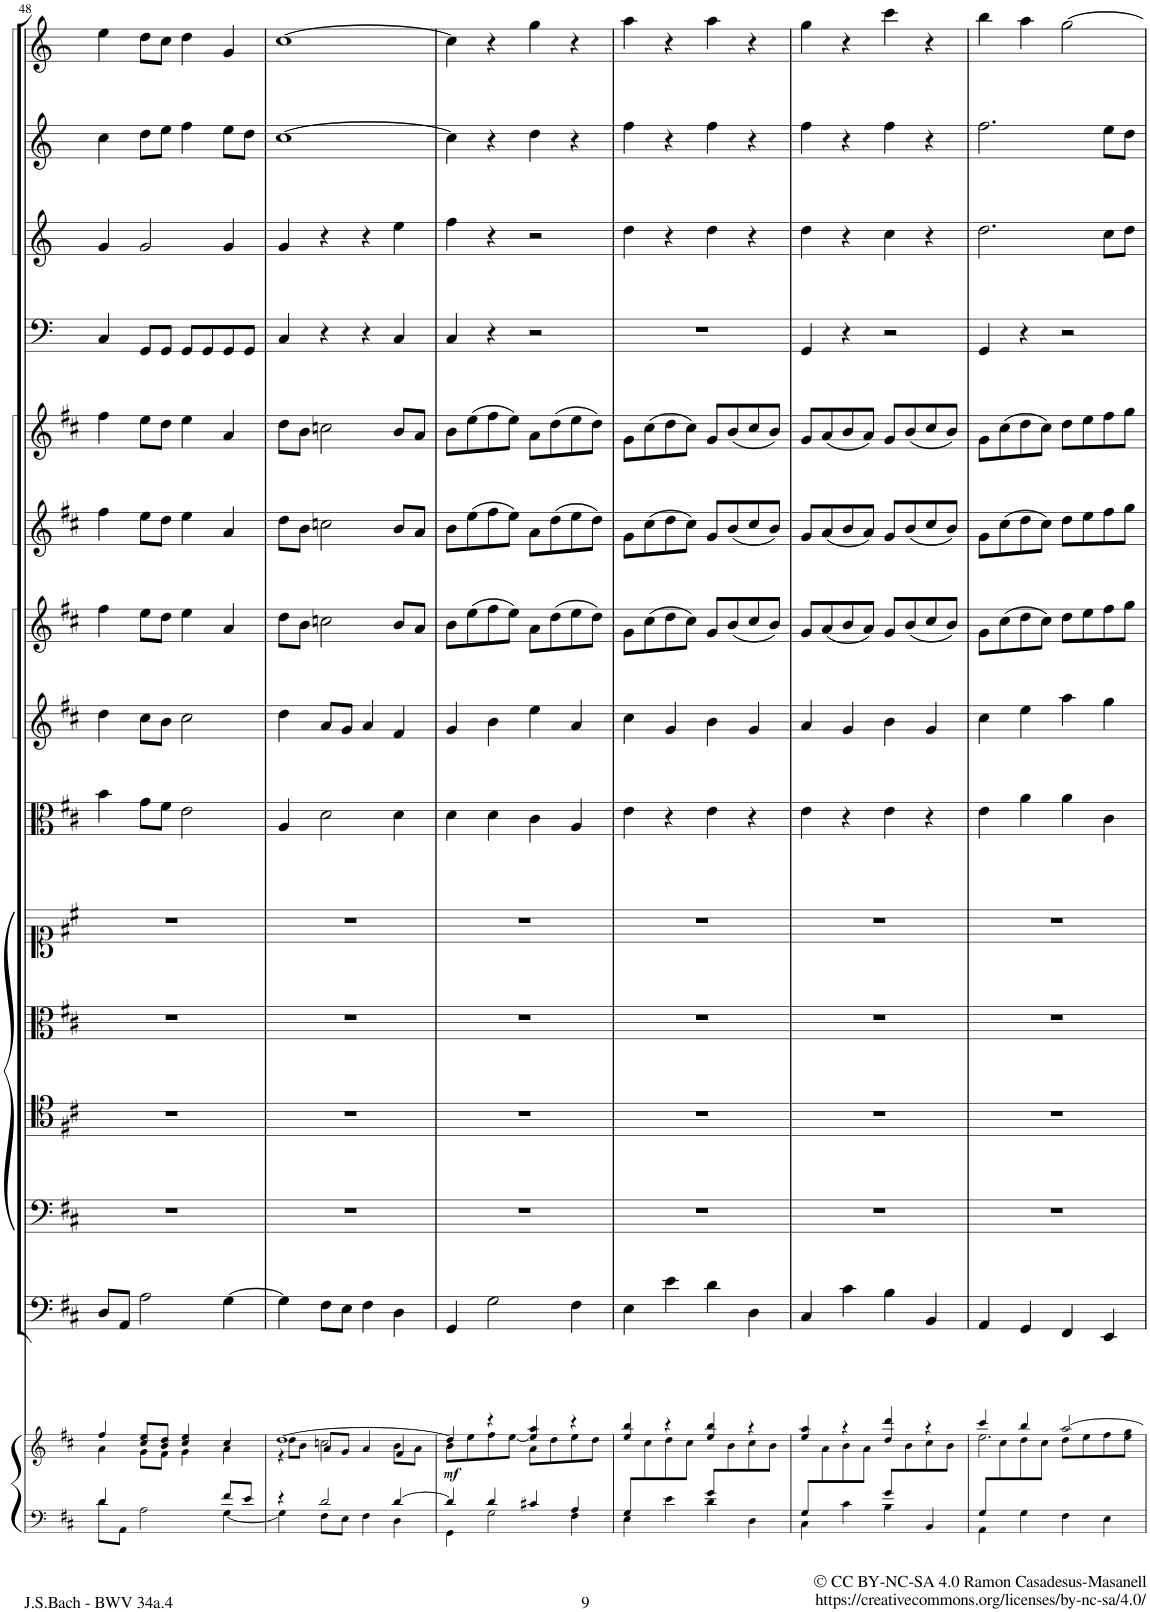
**kern	**kern	**dynam	**kern	**kern	**kern	**kern	**kern	**kern	**kern	**kern	**kern	**kern	**kern	**kern	**kern	**kern
*part15	*part15	*part15	*part14	*part13	*part12	*part11	*part10	*part9	*part8	*part7	*part6	*part5	*part4	*part3	*part2	*part1
*staff16	*staff15	*staff15/16	*staff14	*staff13	*staff12	*staff11	*staff10	*staff9	*staff8	*staff7	*staff6	*staff5	*staff4	*staff3	*staff2	*staff1
*I"Piano reduction	*	*	*I"Continuo.	*I"Basso	*I"Tenore	*I"Alto	*I"Soprano	*I"Viola.	*I"Violino II	*I"Violino I	*I"Oboe II	*I"Oboe I	*I"Timpani.	*I"Tromba III.	*I"Tromba II.	*I"Tromba 1.
*I'Pno	*	*	*	*	*	*	*	*I'Vla	*	*I'Vln	*I'Ob	*I'Ob	*I'Timp	*	*	*
!!LO:PB:g=z
*clefF4	*clefG2	*	*clefF4	*clefF4	*clefC4	*clefC3	*clefC1	*clefC3	*clefG2	*clefG2	*clefG2	*clefG2	*clefF4	*clefG2	*clefG2	*clefG2
*	*	*	*	*	*	*	*	*	*	*	*	*	*Trd-1c-2	*Trd-1c-2	*Trd-1c-2	*Trd-1c-2
*k[f#c#]	*k[f#c#]	*	*k[f#c#]	*k[f#c#]	*k[f#c#]	*k[f#c#]	*k[f#c#]	*k[f#c#]	*k[f#c#]	*k[f#c#]	*k[f#c#]	*k[f#c#]	*k[]	*k[]	*k[]	*k[]
*M2/2	*M2/2	*	*M2/2	*M2/2	*M2/2	*M2/2	*M2/2	*M2/2	*M2/2	*M2/2	*M2/2	*M2/2	*M2/2	*M2/2	*M2/2	*M2/2
*met(c|)	*met(c|)	*	*met(c|)	*met(c|)	*met(c|)	*met(c|)	*met(c|)	*met(c|)	*met(c|)	*met(c|)	*met(c|)	*met(c|)	*met(c|)	*met(c|)	*met(c|)	*met(c|)
=48	=48	=48	=48	=48	=48	=48	=48	=48	=48	=48	=48	=48	=48	=48	=48	=48
*^	*^	*	*	*	*	*	*	*	*	*	*	*	*	*	*	*
4d/	8d\L	4ff#/	4a\	.	8D/L	1r	1r	1r	1r	4b\	4dd\	4ff#\	4ff#\	4ff#\	4C/	4g/	4cc\	4ee\
.	8AA\J	.	.	.	8AA/J	.	.	.	.	.	.	.	.	.	.	.	.	.
2ryy	2A\	8cc#/ 8ee/L	8g\L	.	2A\	.	.	.	.	8g\L	8cc#\L	8ee\L	8ee\L	8ee\L	8GG/L	2g/	8dd\L	8dd\L
.	.	8b/ 8dd/J	8f#\J	.	.	.	.	.	.	8f#\J	8b\J	8dd\J	8dd\J	8dd\J	8GG/J	.	8ee\J	8cc\J
.	.	4cc#/ 4ee/	4g\	.	.	.	.	.	.	2e\	2cc#\	4ee\	4ee\	4ee\	8GG/L	.	4ff\	4dd\
.	.	.	.	.	.	.	.	.	.	.	.	.	.	.	8GG/	.	.	.
8f#/L	[4G\	4cc#/	4a\	.	[4G\	.	.	.	.	.	.	4a/	4a/	4a/	8GG/	4g/	8ee\L	4g/
8e/J	.	.	.	.	.	.	.	.	.	.	.	.	.	.	8GG/J	.	8dd\J	.
=49	=49	=49	=49	=49	=49	=49	=49	=49	=49	=49	=49	=49	=49	=49	=49	=49	=49	=49
*	*	*	*^	*	*	*	*	*	*	*	*	*	*	*	*	*	*	*
4r	4G\]	[1dd	8dd\L	4r	.	4G\]	1r	1r	1r	1r	4A/	4dd\	8dd\L	8dd\L	8dd\L	4C/	4g/	[1cc	[1cc
.	.	.	8b\J	.	.	.	.	.	.	.	.	.	8b\J	8b\J	8b\J	.	.	.	.
2d/	8F#\L	.	2ccn\	8a/L	.	8F#\L	.	.	.	.	2d\	8a/L	2ccn\	2ccn\	2ccn\	4r	4r	.	.
.	8E\J	.	.	8g/J	.	8E\J	.	.	.	.	.	8g/J	.	.	.	.	.	.	.
.	4F#\	.	.	4a/	.	4F#\	.	.	.	.	.	4a/	.	.	.	4r	4r	.	.
[4d/	4D\	.	8b\L	4f#/	.	4D\	.	.	.	.	4d\	4f#/	8b/L	8b/L	8b/L	4C/	4ee\	.	.
.	.	.	8a\J	.	.	.	.	.	.	.	.	.	8a/J	8a/J	8a/J	.	.	.	.
*	*	*	*v	*v	*	*	*	*	*	*	*	*	*	*	*	*	*	*	*
=50	=50	=50	=50	=50	=50	=50	=50	=50	=50	=50	=50	=50	=50	=50	=50	=50	=50	=50
!	!	!	!	!LO:DY:b	!	!	!	!	!	!	!	!	!	!	!	!	!	!
4d/]	4GG\	4dd/]	8b\L	mf	4GG/	1r	1r	1r	1r	4d\	4g/	8b\L	8b\L	8b\L	4C/	4ff\	4cc\]	4cc\]
.	.	.	8ee\	.	.	.	.	.	.	.	.	(8ee\	(8ee\	(8ee\	.	.	.	.
4d/	2G\	4r	8ff#\	.	2G\	.	.	.	.	4d\	4b\	8ff#\	8ff#\	8ff#\	4r	4r	4r	4r
.	.	.	[8ee\J	.	.	.	.	.	.	.	.	8ee\J)	8ee\J)	8ee\J)	.	.	.	.
4c#X/	.	4ee/] 4aa/	8a\L	.	.	.	.	.	.	4c#\	4ee\	8a\L	8a\L	8a\L	2r	2r	4dd\	4gg\
.	.	.	8dd\	.	.	.	.	.	.	.	.	(8dd\	(8dd\	(8dd\	.	.	.	.
4A/	4F#\	4r	8ee\	.	4F#\	.	.	.	.	4A/	4a/	8ee\	8ee\	8ee\	.	.	4r	4r
.	.	.	8dd\J	.	.	.	.	.	.	.	.	8dd\J)	8dd\J)	8dd\J)	.	.	.	.
=51	=51	=51	=51	=51	=51	=51	=51	=51	=51	=51	=51	=51	=51	=51	=51	=51	=51	=51
8G/L	4E\	4ee/ 4bb/	8ryy	.	4E\	1r	1r	1r	1r	4e\	4cc#\	8g\L	8g\L	8g\L	1r	4dd\	4ff\	4aa\
4.ryy	.	.	8cc#\	.	.	.	.	.	.	.	.	(8cc#\	(8cc#\	(8cc#\	.	.	.	.
.	4e\	4r	8dd\	.	4e\	.	.	.	.	4r	4g/	8dd\	8dd\	8dd\	.	4r	4r	4r
.	.	.	8cc#\J	.	.	.	.	.	.	.	.	8cc#\J)	8cc#\J)	8cc#\J)	.	.	.	.
8g/L	4d\	4ee/ 4bb/	8ryy	.	4d\	.	.	.	.	4e\	4b\	8g/L	8g/L	8g/L	.	4dd\	4ff\	4aa\
4.ryy	.	.	8b\	.	.	.	.	.	.	.	.	(8b/	(8b/	(8b/	.	.	.	.
.	4D\	4r	8cc#\	.	4D\	.	.	.	.	4r	4g/	8cc#/	8cc#/	8cc#/	.	4r	4r	4r
.	.	.	8b\J	.	.	.	.	.	.	.	.	8b/J)	8b/J)	8b/J)	.	.	.	.
=52	=52	=52	=52	=52	=52	=52	=52	=52	=52	=52	=52	=52	=52	=52	=52	=52	=52	=52
8G/L	4C#\	4ee/ 4aa/	8ryy	.	4C#/	1r	1r	1r	1r	4e\	4a/	8g/L	8g/L	8g/L	4GG/	4dd\	4ff\	4gg\
4.ryy	.	.	8a\	.	.	.	.	.	.	.	.	(8a/	(8a/	(8a/	.	.	.	.
.	4c#\	4r	8b\	.	4c#\	.	.	.	.	4r	4g/	8b/	8b/	8b/	4r	4r	4r	4r
.	.	.	8a\J	.	.	.	.	.	.	.	.	8a/J)	8a/J)	8a/J)	.	.	.	.
8g/L	4B\	4dd/ 4ddd/	8ryy	.	4B\	.	.	.	.	4e\	4b\	8g/L	8g/L	8g/L	2r	4cc\	4ff\	4ccc\
4.ryy	.	.	8b\	.	.	.	.	.	.	.	.	(8b/	(8b/	(8b/	.	.	.	.
.	4BB/	4r	8cc#\	.	4BB/	.	.	.	.	4r	4g/	8cc#/	8cc#/	8cc#/	.	4r	4r	4r
.	.	.	8b\J	.	.	.	.	.	.	.	.	8b/J)	8b/J)	8b/J)	.	.	.	.
=53	=53	=53	=53	=53	=53	=53	=53	=53	=53	=53	=53	=53	=53	=53	=53	=53	=53	=53
*	*	*	*^	*	*	*	*	*	*	*	*	*	*	*	*	*	*	*
8G/L	4AA\	4ccc#/	8ryy	2.ee\	.	4AA/	1r	1r	1r	1r	4e\	4cc#\	8g\L	8g\L	8g\L	4GG/	2.dd\	2.ff\	4bb\
2..ryy	.	.	8cc#\	.	.	.	.	.	.	.	.	.	(8cc#\	(8cc#\	(8cc#\	.	.	.	.
.	4G\	4bb/	8dd\	.	.	4GG/	.	.	.	.	4a\	4ee\	8dd\	8dd\	8dd\	4r	.	.	4aa\
.	.	.	8cc#\J	.	.	.	.	.	.	.	.	.	8cc#\J)	8cc#\J)	8cc#\J)	.	.	.	.
.	4F#\	[2aa/	8dd\L	.	.	4FF#/	.	.	.	.	4a\	4aa\	8dd\L	8dd\L	8dd\L	2r	.	.	[2gg\
.	.	.	8ee\	.	.	.	.	.	.	.	.	.	8ee\	8ee\	8ee\	.	.	.	.
.	4E\	.	8ff#\	4ryy	.	4EE/	.	.	.	.	4c#\	4gg\	8ff#\	8ff#\	8ff#\	.	8cc\L	8ee\L	.
.	.	.	8ee\ 8gg\J	.	.	.	.	.	.	.	.	.	8gg\J	8gg\J	8gg\J	.	8dd\J	8dd\J	.
*v	*v	*	*	*	*	*	*	*	*	*	*	*	*	*	*	*	*	*	*
*	*v	*v	*v	*	*	*	*	*	*	*	*	*	*	*	*	*	*	*
=	=	=	=	=	=	=	=	=	=	=	=	=	=	=	=	=
*-	*-	*-	*-	*-	*-	*-	*-	*-	*-	*-	*-	*-	*-	*-	*-	*-
